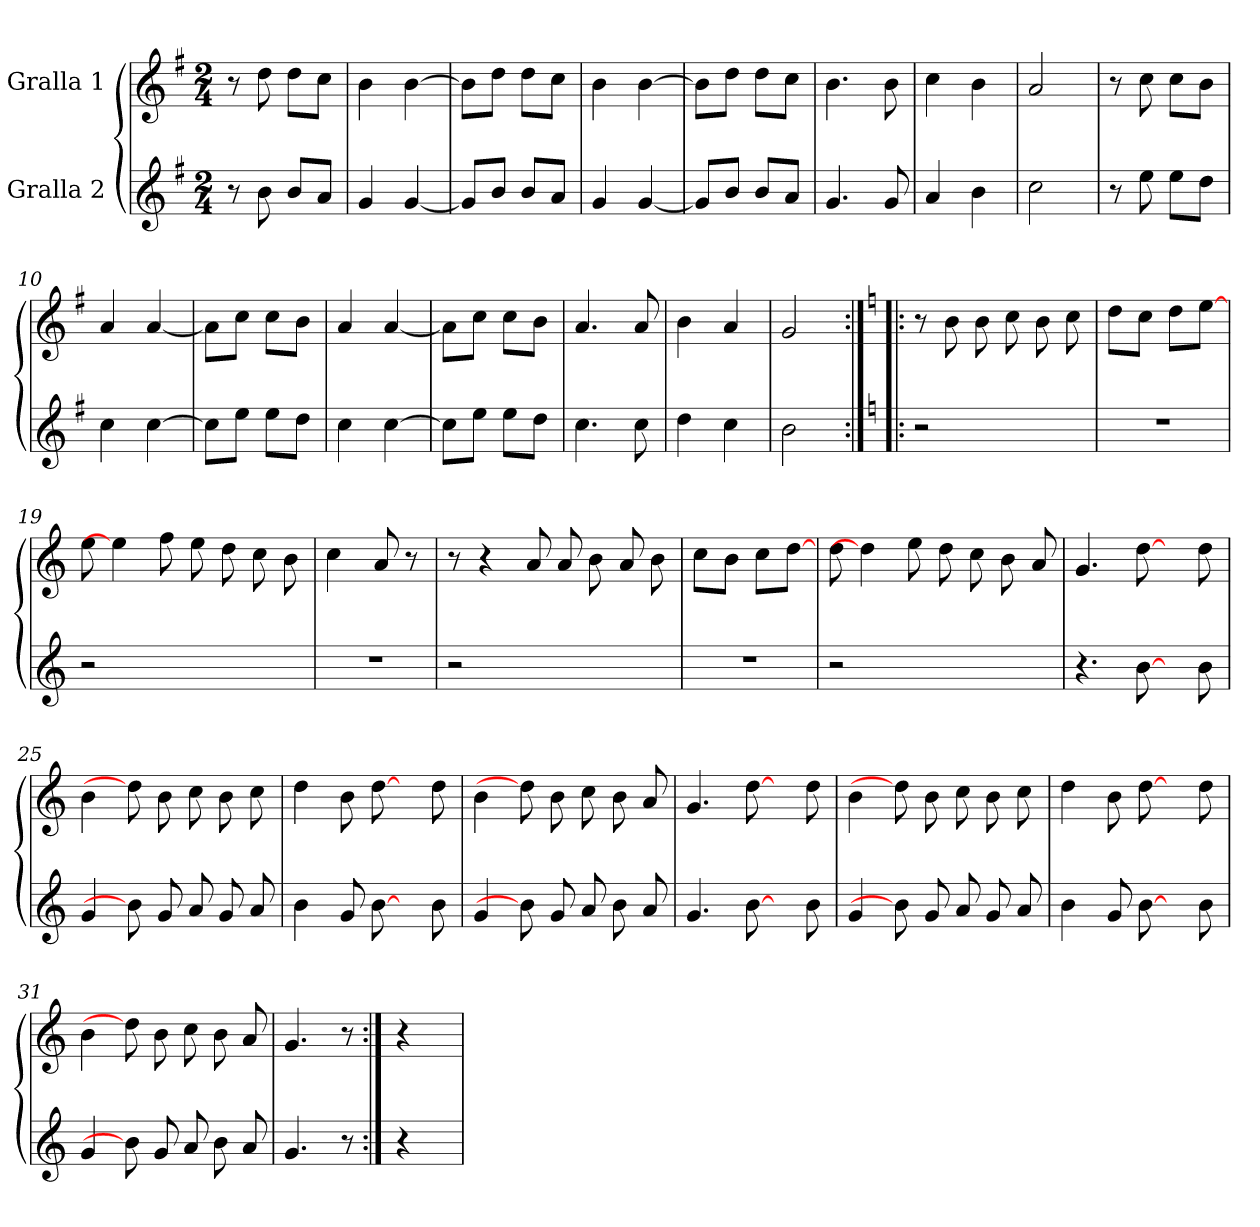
**kern	**kern
*part2	*part1
*staff2	*staff1
*I"Gralla 2	*I"Gralla 1
*clefG2	*clefG2
*k[f#]	*k[f#]
*M2/4	*M2/4
=1	=1
8r	8r
8b	8dd
8b/L	8dd\L
8a/J	8cc\J
=2	=2
4g	4b
[4g	[4b
=3	=3
8g/L]	8b\L]
8b/J	8dd\J
8b/L	8dd\L
8a/J	8cc\J
=4	=4
4g	4b
[4g	[4b
=5	=5
8g/L]	8b\L]
8b/J	8dd\J
8b/L	8dd\L
8a/J	8cc\J
=6	=6
4.g	4.b
8g	8b
=7	=7
4a	4cc
4b	4b
=8	=8
2cc	2a
=9	=9
8r	8r
8ee	8cc
8ee\L	8cc\L
8dd\J	8b\J
=10	=10
4cc	4a
[4cc	[4a
=11	=11
8cc\L]	8a\L]
8ee\J	8cc\J
8ee\L	8cc\L
8dd\J	8b\J
=12	=12
4cc	4a
[4cc	[4a
=13	=13
8cc\L]	8a\L]
8ee\J	8cc\J
8ee\L	8cc\L
8dd\J	8b\J
=14	=14
4.cc	4.a
8cc	8a
=15	=15
4dd	4b
4cc	4a
=16	=16
2b	2g
=17:|!|:	=17:|!|:
*k[]	*k[]
2r	8r
.	8b
.	8b
.	8cc
4ryy	8b
.	8cc
=18	=18
2r	8dd\L
.	8cc\J
.	8dd\L
.	[8ee\J
=19	=19
2r	8ee
.	4ee]
.	8ff
2ryy	8ee
.	8dd
.	8cc
.	8b
=20	=20
2r	4cc
.	8a
.	8r
=21	=21
2r	8r
.	4r
.	8a
2ryy	8a
.	8b
.	8a
.	8b
=22	=22
2r	8cc\L
.	8b\J
.	8cc\L
.	[8dd\J
=23	=23
2r	8dd
.	4dd]
.	8ee
2ryy	8dd
.	8cc
.	8b
.	8a
=24	=24
4.r	4.g
[8b	[8dd
8ryy	8ryy
8b	8dd
=25	=25
4g	4b
8b]	8dd]
8g	8b
8a	8cc
8g	8b
8a	8cc
=26	=26
4b	4dd
8g	8b
[8b	[8dd
8ryy	8ryy
8b	8dd
=27	=27
4g	4b
8b]	8dd]
8g	8b
8a	8cc
8b	8b
8a	8a
=28	=28
4.g	4.g
[8b	[8dd
8ryy	8ryy
8b	8dd
=29	=29
4g	4b
8b]	8dd]
8g	8b
8a	8cc
8g	8b
8a	8cc
=30	=30
4b	4dd
8g	8b
[8b	[8dd
8ryy	8ryy
8b	8dd
=31	=31
4g	4b
8b]	8dd]
8g	8b
8a	8cc
8b	8b
8a	8a
=32	=32
4.g	4.g
8r	8r
=33:|!	=33:|!
4r	4r
=	=
*-	*-
